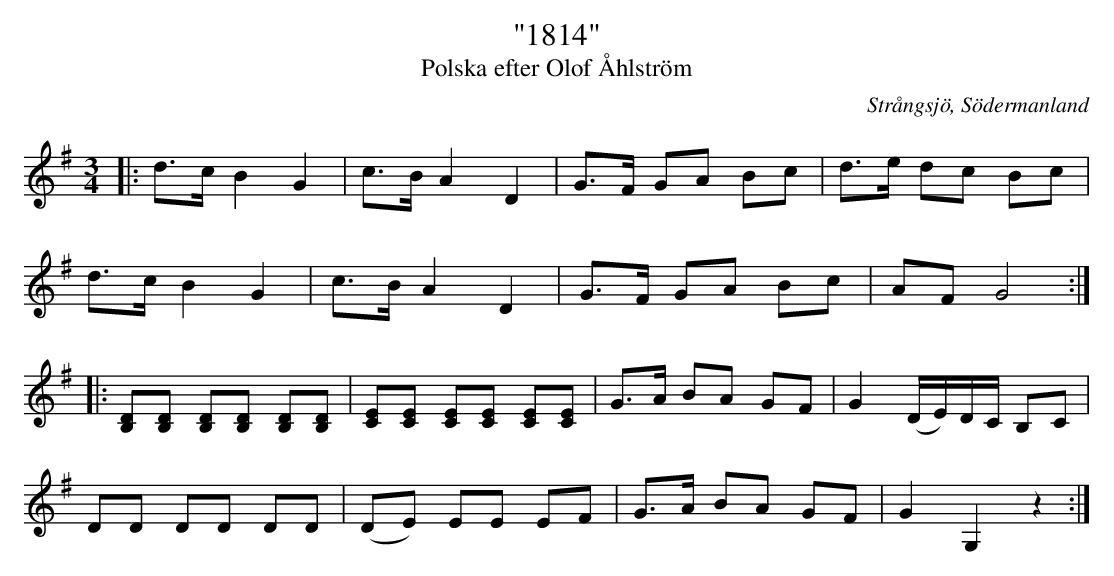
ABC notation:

X:1
T: "1814"
T: Polska efter Olof Åhlström
O: Strångsjö, Södermanland
M: 3/4
L: 1/16
K: G
|: d3c B4 G4 | c3B A4 D4 | G3F G2A2 B2c2 | d3e d2c2 B2c2 |
d3c B4 G4 | c3B A4 D4 | G3F G2A2 B2c2 | A2F2 G8 :|
|: [D2B,2][D2B,2] [D2B,2][D2B,2] [D2B,2][D2B,2] | [C2E2][C2E2] [C2E2][C2E2] [C2E2][C2E2] | G2>A2 B2A2 G2F2 | G4 (DE)DC B,2C2 |
D2D2 D2D2 D2D2 | (D2E2) E2E2 E2F2 | G2>A2 B2A2 G2F2 | G4 G,4 z4 :|
